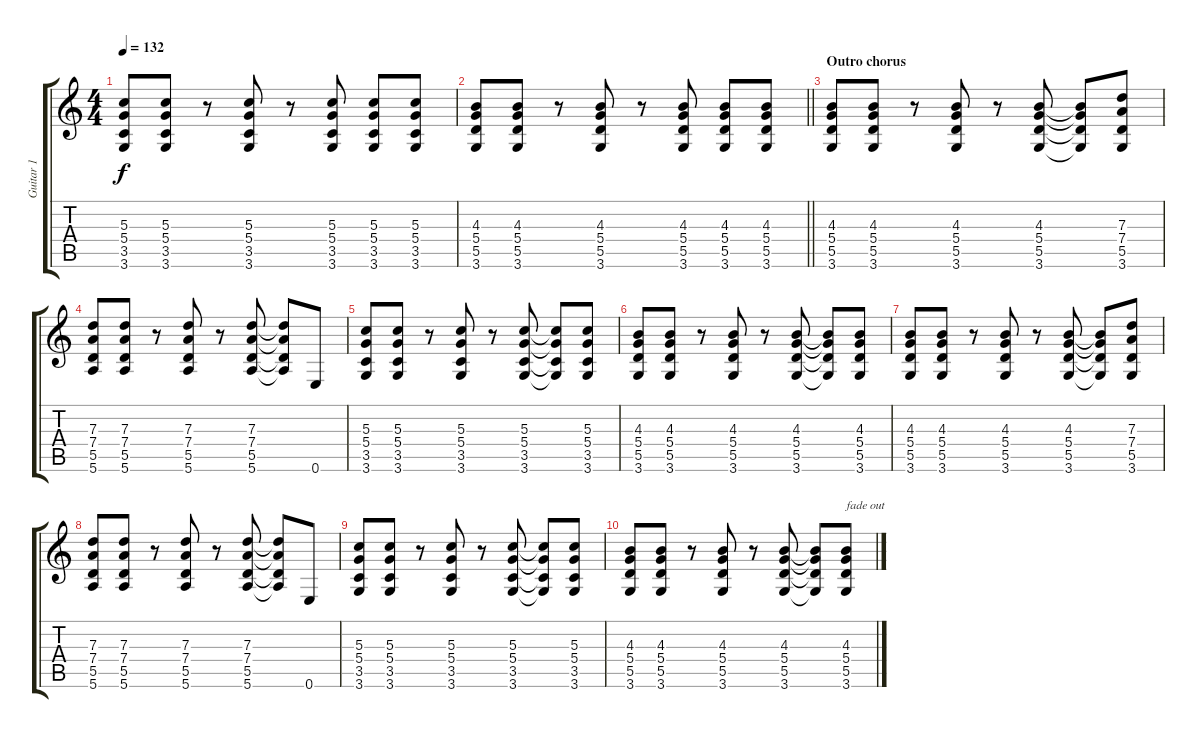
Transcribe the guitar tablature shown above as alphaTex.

\track ("Guitar 1" "Guitar 1") {instrument overdrivenguitar}
\staff {score tabs}
\tuning (E4 B3 G3 D3 A2 E2) {hide}
\ts (4 4)
\tempo 132
\clef g2
\ks c
(5.3 5.4 3.5 3.6).8{dy f} (5.3 5.4 3.5 3.6).8 r.8 (5.3 5.4 3.5 3.6).8 r.8 (5.3 5.4 3.5 3.6).8 (5.3 5.4 3.5 3.6).8 (5.3 5.4 3.5 3.6).8 |
\barLineRight lightlight
(4.3 5.4 5.5 3.6).8 (4.3 5.4 5.5 3.6).8 r.8 (4.3 5.4 5.5 3.6).8 r.8 (4.3 5.4 5.5 3.6).8 (4.3 5.4 5.5 3.6).8 (4.3 5.4 5.5 3.6).8 |
\section ("" "Outro chorus")
(4.3 5.4 5.5 3.6).8 (4.3 5.4 5.5 3.6).8 r.8 (4.3 5.4 5.5 3.6).8 r.8 (4.3 5.4 5.5 3.6).8 (4.3{t} 5.4{t} 5.5{t} 3.6{t}).8 (7.3 7.4 5.5 3.6).8 |
(7.3 7.4 5.5 5.6).8 (7.3 7.4 5.5 5.6).8 r.8 (7.3 7.4 5.5 5.6).8 r.8 (7.3 7.4 5.5 5.6).8 (7.3{t} 7.4{t} 5.5{t} 5.6{t}).8 0.6.8 |
(5.3 5.4 3.5 3.6).8 (5.3 5.4 3.5 3.6).8 r.8 (5.3 5.4 3.5 3.6).8 r.8 (5.3 5.4 3.5 3.6).8 (5.3{t} 5.4{t} 3.5{t} 3.6{t}).8 (5.3 5.4 3.5 3.6).8 |
(4.3 5.4 5.5 3.6).8{volume 0} (4.3 5.4 5.5 3.6).8 r.8 (4.3 5.4 5.5 3.6).8 r.8 (4.3 5.4 5.5 3.6).8 (4.3{t} 5.4{t} 5.5{t} 3.6{t}).8 (4.3 5.4 5.5 3.6).8 |
(4.3 5.4 5.5 3.6).8 (4.3 5.4 5.5 3.6).8 r.8 (4.3 5.4 5.5 3.6).8 r.8 (4.3 5.4 5.5 3.6).8 (4.3{t} 5.4{t} 5.5{t} 3.6{t}).8 (7.3 7.4 5.5 3.6).8 |
(7.3 7.4 5.5 5.6).8 (7.3 7.4 5.5 5.6).8 r.8 (7.3 7.4 5.5 5.6).8 r.8 (7.3 7.4 5.5 5.6).8 (7.3{t} 7.4{t} 5.5{t} 5.6{t}).8 0.6.8 |
(5.3 5.4 3.5 3.6).8 (5.3 5.4 3.5 3.6).8 r.8 (5.3 5.4 3.5 3.6).8 r.8 (5.3 5.4 3.5 3.6).8 (5.3{t} 5.4{t} 3.5{t} 3.6{t}).8 (5.3 5.4 3.5 3.6).8 |
(4.3 5.4 5.5 3.6).8 (4.3 5.4 5.5 3.6).8 r.8 (4.3 5.4 5.5 3.6).8 r.8 (4.3 5.4 5.5 3.6).8 (4.3{t} 5.4{t} 5.5{t} 3.6{t}).8 (4.3 5.4 5.5 3.6).8{txt "fade out"}
